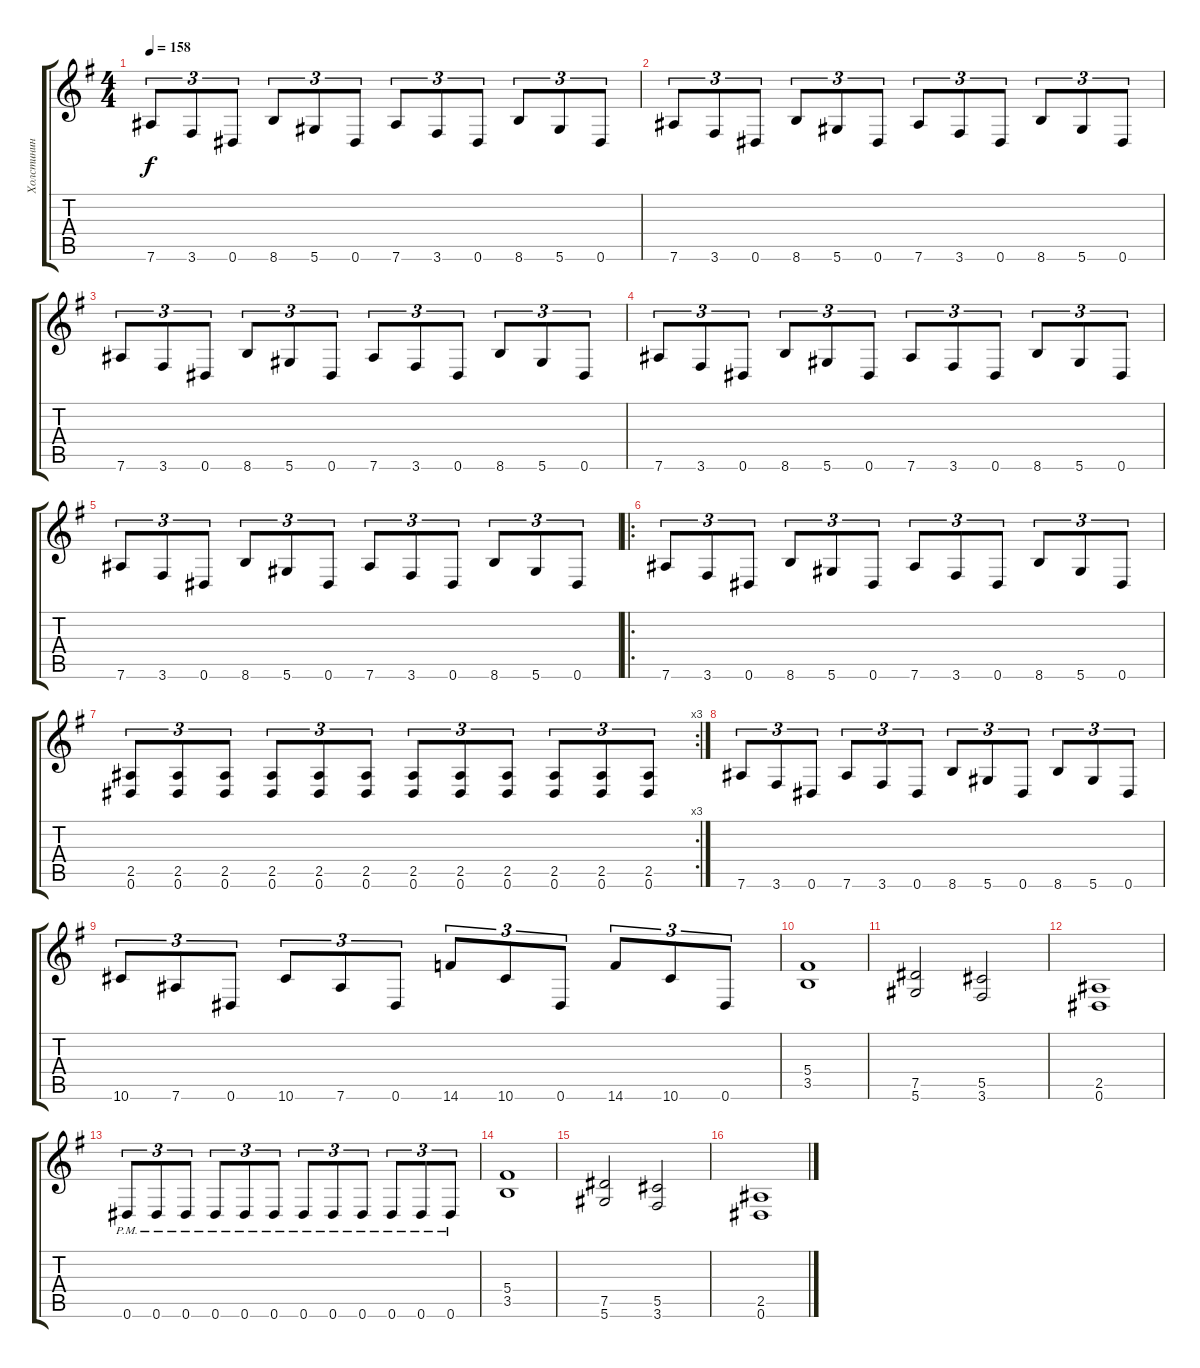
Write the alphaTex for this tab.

\track ("Холстинин (электро)" "Холстинин ") {instrument distortionguitar}
\staff {score tabs}
\tuning (Eb4 Bb3 Gb3 Db3 Ab2 Eb2) {hide}
\ts (4 4)
\tempo 158
\clef g2
\ks g
7.6.8{tu (3 2) dy f} 3.6.8{tu (3 2)} 0.6.8{tu (3 2)} 8.6.8{tu (3 2)} 5.6.8{tu (3 2)} 0.6.8{tu (3 2)} 7.6.8{tu (3 2)} 3.6.8{tu (3 2)} 0.6.8{tu (3 2)} 8.6.8{tu (3 2)} 5.6.8{tu (3 2)} 0.6.8{tu (3 2)} |
7.6.8{tu (3 2)} 3.6.8{tu (3 2)} 0.6.8{tu (3 2)} 8.6.8{tu (3 2)} 5.6.8{tu (3 2)} 0.6.8{tu (3 2)} 7.6.8{tu (3 2)} 3.6.8{tu (3 2)} 0.6.8{tu (3 2)} 8.6.8{tu (3 2)} 5.6.8{tu (3 2)} 0.6.8{tu (3 2)} |
7.6.8{tu (3 2)} 3.6.8{tu (3 2)} 0.6.8{tu (3 2)} 8.6.8{tu (3 2)} 5.6.8{tu (3 2)} 0.6.8{tu (3 2)} 7.6.8{tu (3 2)} 3.6.8{tu (3 2)} 0.6.8{tu (3 2)} 8.6.8{tu (3 2)} 5.6.8{tu (3 2)} 0.6.8{tu (3 2)} |
7.6.8{tu (3 2)} 3.6.8{tu (3 2)} 0.6.8{tu (3 2)} 8.6.8{tu (3 2)} 5.6.8{tu (3 2)} 0.6.8{tu (3 2)} 7.6.8{tu (3 2)} 3.6.8{tu (3 2)} 0.6.8{tu (3 2)} 8.6.8{tu (3 2)} 5.6.8{tu (3 2)} 0.6.8{tu (3 2)} |
7.6.8{tu (3 2)} 3.6.8{tu (3 2)} 0.6.8{tu (3 2)} 8.6.8{tu (3 2)} 5.6.8{tu (3 2)} 0.6.8{tu (3 2)} 7.6.8{tu (3 2)} 3.6.8{tu (3 2)} 0.6.8{tu (3 2)} 8.6.8{tu (3 2)} 5.6.8{tu (3 2)} 0.6.8{tu (3 2)} |
\ro
7.6.8{tu (3 2)} 3.6.8{tu (3 2)} 0.6.8{tu (3 2)} 8.6.8{tu (3 2)} 5.6.8{tu (3 2)} 0.6.8{tu (3 2)} 7.6.8{tu (3 2)} 3.6.8{tu (3 2)} 0.6.8{tu (3 2)} 8.6.8{tu (3 2)} 5.6.8{tu (3 2)} 0.6.8{tu (3 2)} |
\rc 3
(2.5 0.6).8{tu (3 2)} (2.5 0.6).8{tu (3 2)} (2.5 0.6).8{tu (3 2)} (2.5 0.6).8{tu (3 2)} (2.5 0.6).8{tu (3 2)} (2.5 0.6).8{tu (3 2)} (2.5 0.6).8{tu (3 2)} (2.5 0.6).8{tu (3 2)} (2.5 0.6).8{tu (3 2)} (2.5 0.6).8{tu (3 2)} (2.5 0.6).8{tu (3 2)} (2.5 0.6).8{tu (3 2)} |
7.6.8{tu (3 2)} 3.6.8{tu (3 2)} 0.6.8{tu (3 2)} 7.6.8{tu (3 2)} 3.6.8{tu (3 2)} 0.6.8{tu (3 2)} 8.6.8{tu (3 2)} 5.6.8{tu (3 2)} 0.6.8{tu (3 2)} 8.6.8{tu (3 2)} 5.6.8{tu (3 2)} 0.6.8{tu (3 2)} |
10.6.8{tu (3 2)} 7.6.8{tu (3 2)} 0.6.8{tu (3 2)} 10.6.8{tu (3 2)} 7.6.8{tu (3 2)} 0.6.8{tu (3 2)} 14.6.8{tu (3 2)} 10.6.8{tu (3 2)} 0.6.8{tu (3 2)} 14.6.8{tu (3 2)} 10.6.8{tu (3 2)} 0.6.8{tu (3 2)} |
(5.4 3.5).1 |
(7.5 5.6).2 (5.5 3.6).2 |
(2.5 0.6).1 |
0.6{pm}.8{tu (3 2)} 0.6{pm}.8{tu (3 2)} 0.6{pm}.8{tu (3 2)} 0.6{pm}.8{tu (3 2)} 0.6{pm}.8{tu (3 2)} 0.6{pm}.8{tu (3 2)} 0.6{pm}.8{tu (3 2)} 0.6{pm}.8{tu (3 2)} 0.6{pm}.8{tu (3 2)} 0.6{pm}.8{tu (3 2)} 0.6{pm}.8{tu (3 2)} 0.6{pm}.8{tu (3 2)} |
(5.4 3.5).1 |
(7.5 5.6).2 (5.5 3.6).2 |
(2.5 0.6).1
